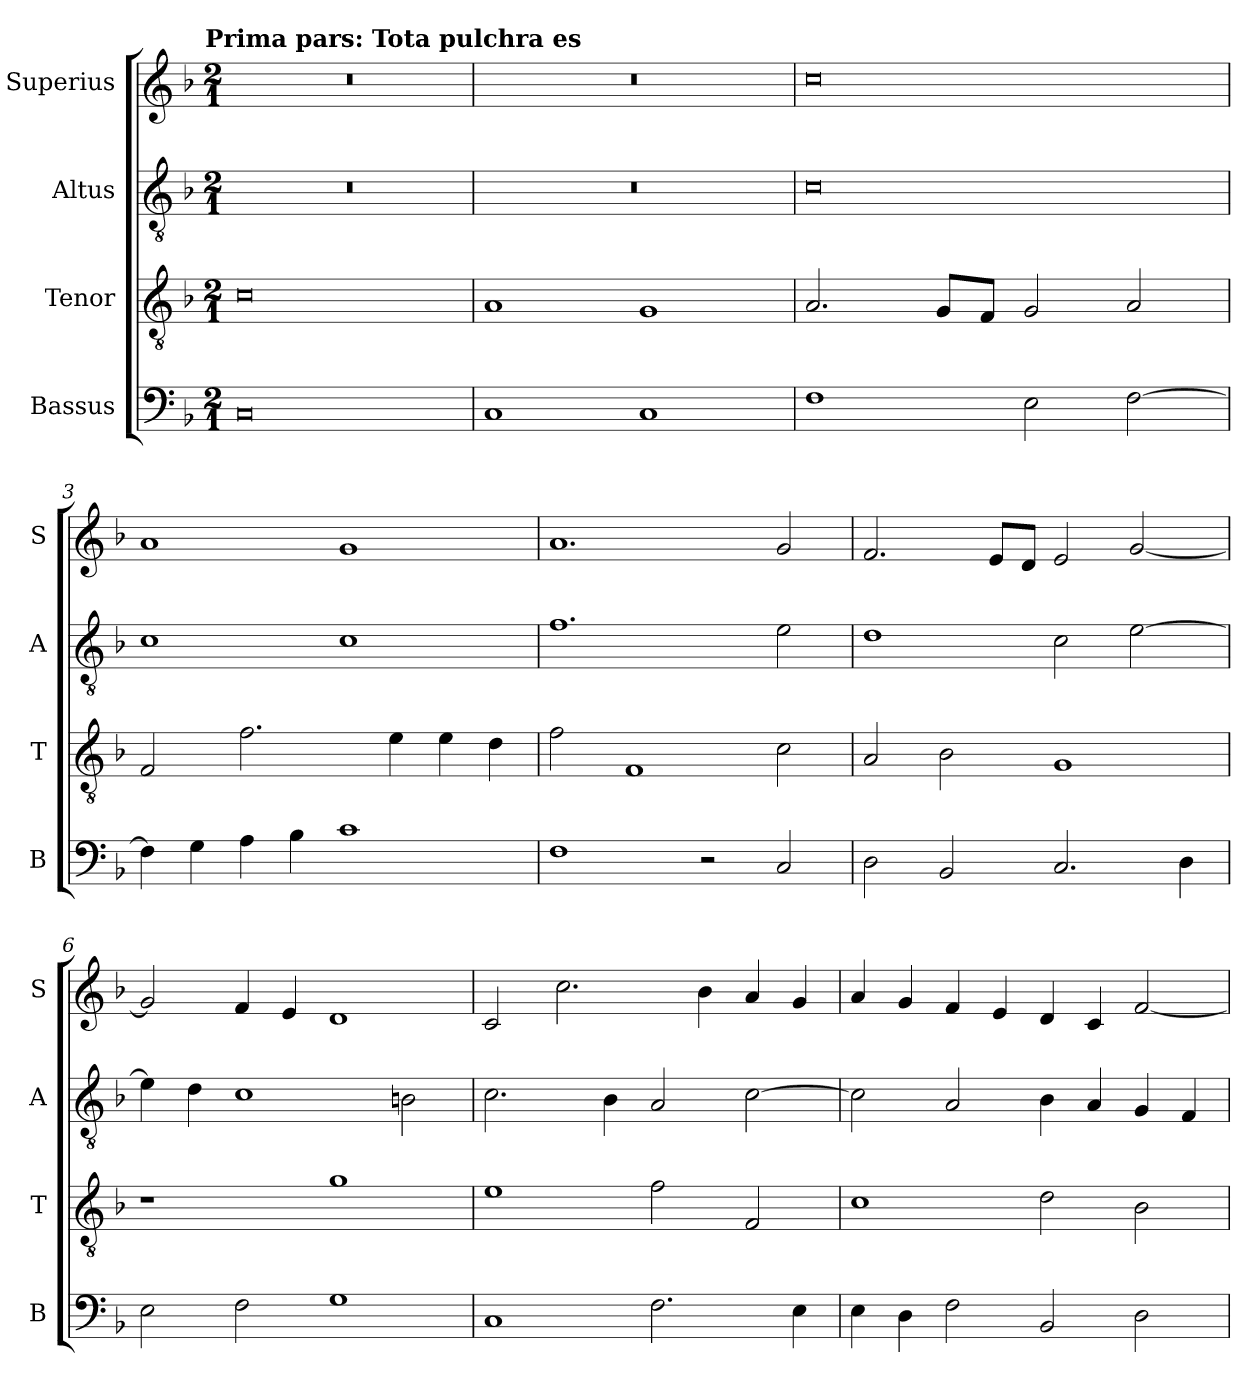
**kern	**kern	**kern	**kern
*part4	*part3	*part2	*part1
*staff4	*staff3	*staff2	*staff1
*I"Bassus	*I"Tenor	*I"Altus	*I"Superius
*I'B	*I'T	*I'A	*I'S
*clefF4	*clefGv2	*clefGv2	*clefG2
*k[b-]	*k[b-]	*k[b-]	*k[b-]
*F:	*F:	*F:	*F:
!!LO:TX:omd:t=Prima pars&colon; Tota pulchra es
*M2/1	*M2/1	*M2/1	*M2/1
=	=	=	=
0C	0c	0r	0r
=1	=1	=1	=1
1C	1A	0r	0r
1C	1G	.	.
=2	=2	=2	=2
1F	2.A	0c	0cc
.	8GL	.	.
.	8FJ	.	.
2E	2G	.	.
[2F	2A	.	.
=3	=3	=3	=3
4F]	2F	1c	1a
4G	.	.	.
4A	2.f	.	.
4B-	.	.	.
1c	.	1c	1g
.	4e	.	.
.	4e	.	.
.	4d	.	.
=4	=4	=4	=4
1F	2f	1.f	1.a
.	1F	.	.
2r	.	.	.
2C	2c	2e	2g
=5	=5	=5	=5
2D	2A	1d	2.f
2BB-	2B-	.	.
.	.	.	8eL
.	.	.	8dJ
2.C	1G	2c	2e
.	.	[2e	[2g
4D	.	.	.
=6	=6	=6	=6
2E	1r	4e]	2g]
.	.	4d	.
2F	.	1c	4f
.	.	.	4e
1G	1g	.	1d
.	.	2Bn	.
=7	=7	=7	=7
1C	1e	2.c	2c
.	.	.	2.cc
.	.	4B-	.
2.F	2f	2A	.
.	.	.	4b-
.	2F	[2c	4a
4E	.	.	4g
=8	=8	=8	=8
4E	1c	2c]	4a
4D	.	.	4g
2F	.	2A	4f
.	.	.	4e
2BB-	2d	4B-	4d
.	.	4A	4c
2D	2B-	4G	[2f
.	.	4F	.
=	=	=	=
*-	*-	*-	*-
